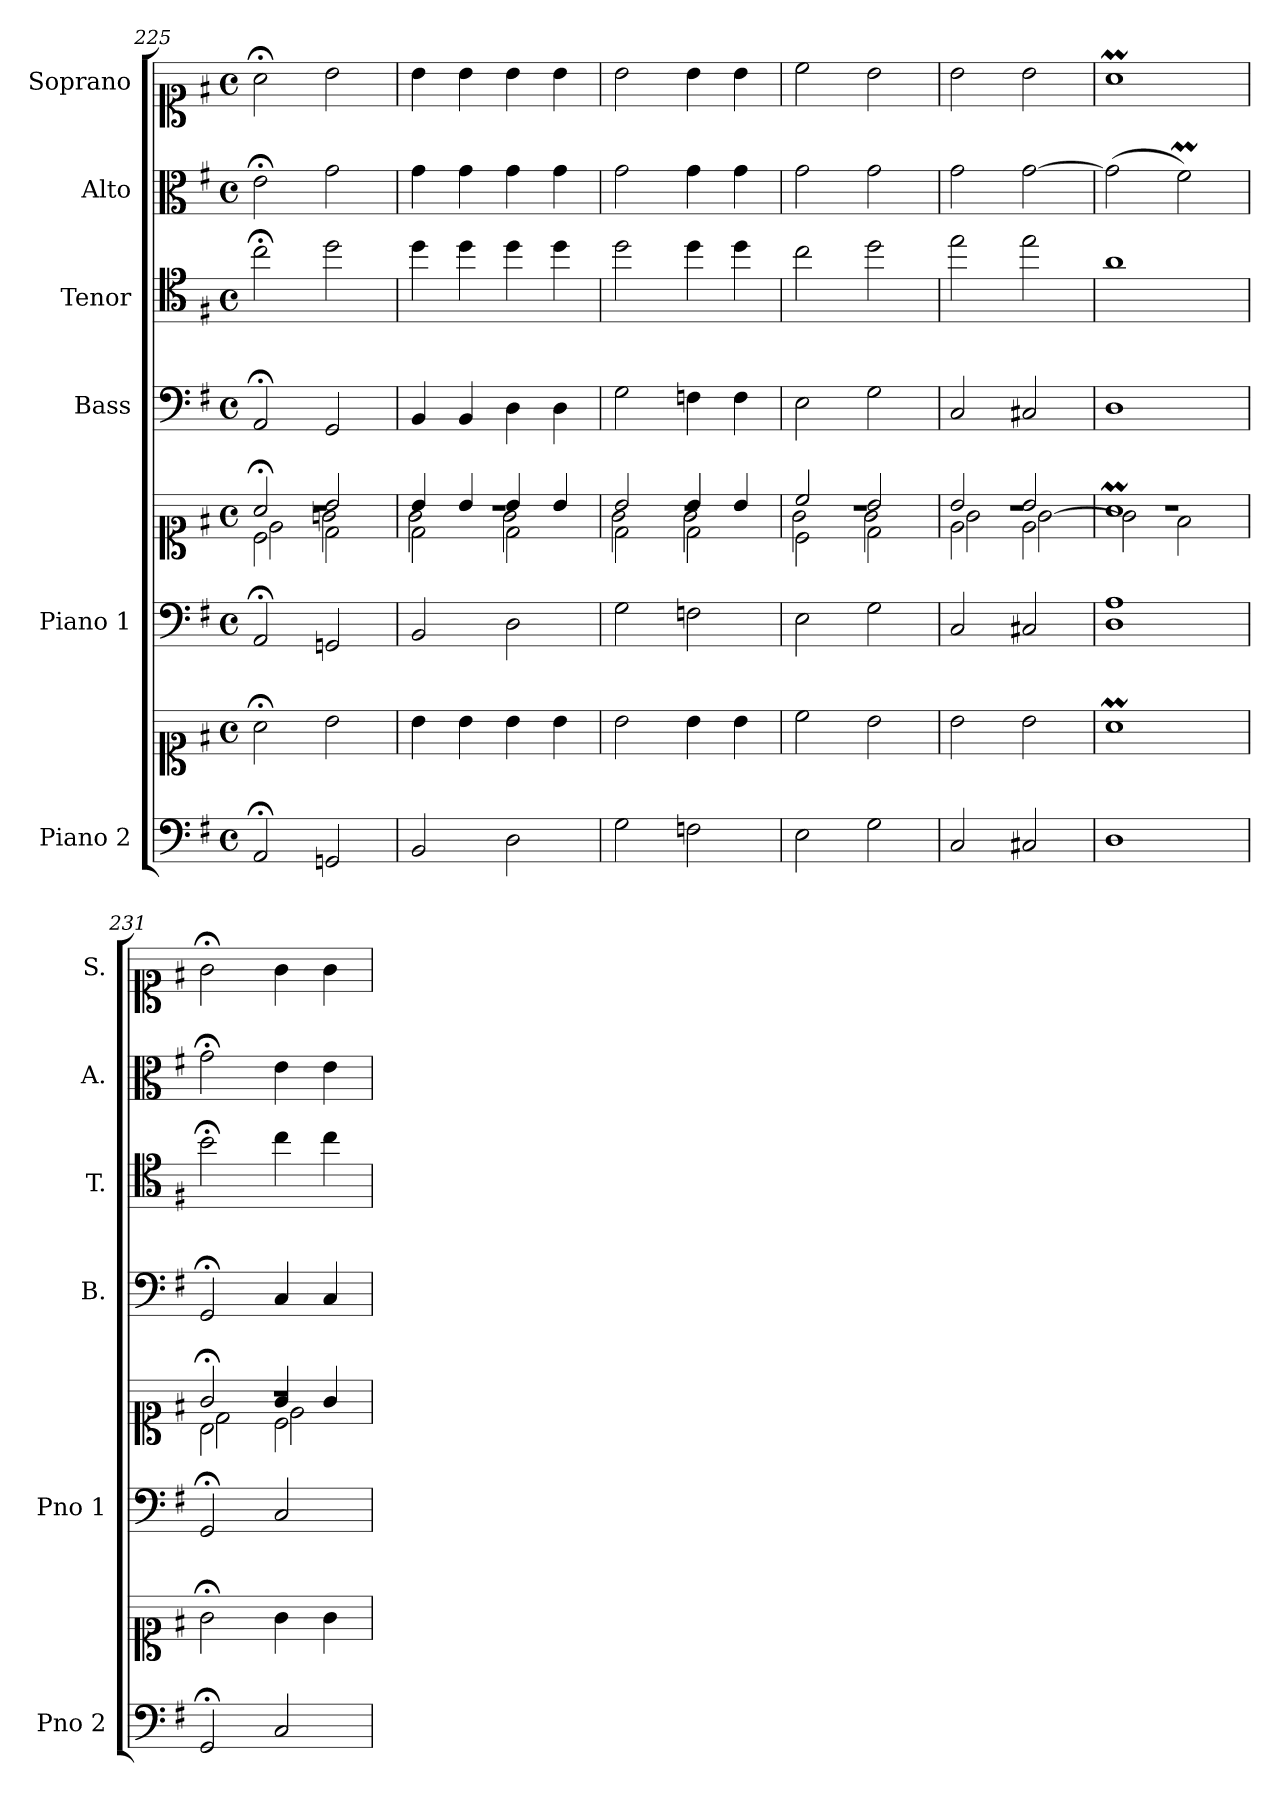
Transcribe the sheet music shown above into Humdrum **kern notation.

**kern	**kern	**kern	**kern	**kern	**kern	**kern	**kern
*part6	*part6	*part5	*part5	*part4	*part3	*part2	*part1
*staff8	*staff7	*staff6	*staff5	*staff4	*staff3	*staff2	*staff1
*I"Piano 2	*	*I"Piano 1	*	*I"Bass	*I"Tenor	*I"Alto	*I"Soprano
*I'Pno 2	*	*I'Pno 1	*	*I'B.	*I'T.	*I'A.	*I'S.
!!LO:PB:g=z
*clefF4	*clefC1	*clefF4	*clefC1	*clefF4	*clefC4	*clefC3	*clefC1
*	*	*	*	*	*ITrd7c12	*	*
*k[f#]	*k[f#]	*k[f#]	*k[f#]	*k[f#]	*k[f#]	*k[f#]	*k[f#]
*G:	*G:	*G:	*G:	*G:	*G:	*G:	*G:
*M4/4	*M4/4	*M4/4	*M4/4	*M4/4	*M4/4	*M4/4	*M4/4
*met(c)	*met(c)	*met(c)	*met(c)	*met(c)	*met(c)	*met(c)	*met(c)
=225	=225	=225	=225	=225	=225	=225	=225
*	*	*	*^	*	*	*	*
*	*	*	*	*^	*	*	*	*
*	*	*	*	*	*^	*	*	*	*
2AA;/	2a;<\	2AA;/	2a;</	2c\	2e\	1r	2AA;</	2c;<\	2e;<\	2a;<\
2GGn/	2b\	2GGn/	2b/	2d\	2gn\	.	2GG/	2d\	2g\	2b\
=226	=226	=226	=226	=226	=226	=226	=226	=226	=226	=226
2BB/	4b\	2BB/	4b/	2d\	2g\	1r	4BB/	4d\	4g\	4b\
.	4b\	.	4b/	.	.	.	4BB/	4d\	4g\	4b\
2D\	4b\	2D\	4b/	2d\	2g\	.	4D\	4d\	4g\	4b\
.	4b\	.	4b/	.	.	.	4D\	4d\	4g\	4b\
=227	=227	=227	=227	=227	=227	=227	=227	=227	=227	=227
2G\	2b\	2G\	2b/	2d\	2g\	1r	2G\	2d\	2g\	2b\
2Fn\	4b\	2Fn\	4b/	2d\	2g\	.	4Fn\	4d\	4g\	4b\
.	4b\	.	4b/	.	.	.	4F\	4d\	4g\	4b\
=228	=228	=228	=228	=228	=228	=228	=228	=228	=228	=228
2E\	2cc\	2E\	2cc/	2c\	2g\	1r	2E\	2c\	2g\	2cc\
2G\	2b\	2G\	2b/	2d\	2g\	.	2G\	2d\	2g\	2b\
=229	=229	=229	=229	=229	=229	=229	=229	=229	=229	=229
2C/	2b\	2C/	2b/	2e\	2g\	1r	2C/	2e\	2g\	2b\
2C#X/	2b\	2C#X/	2b/	2e\	[<2g\	.	2C#X/	2e\	[>2g\	2b\
*	*	*	*	*	*v	*v	*	*	*	*
=230	=230	=230	=230	=230	=230	=230	=230	=230	=230
*	*	*^	*	*	*	*	*	*	*
1D/	1aM\	1A/	1D\	1aM/	2g\]	1r	1D/	1A\	(2g\]	1aM\
.	.	.	.	.	2f#\	.	.	.	2f#m\)	.
*	*	*v	*v	*	*	*	*	*	*	*
=231	=231	=231	=231	=231	=231	=231	=231	=231	=231
*	*	*	*	*	*^	*	*	*	*
2GG;/	2g;<\	2GG;/	2g;</	2B\	2d\	1r	2GG;</	2B;<\	2g;<\	2g;<\
2C/	4g\	2C/	4g/	2c\	2e\	.	4C/	4c\	4e\	4g\
.	4g\	.	4g/	.	.	.	4C/	4c\	4e\	4g\
*	*	*	*v	*v	*v	*v	*	*	*	*
=	=	=	=	=	=	=	=
*-	*-	*-	*-	*-	*-	*-	*-
